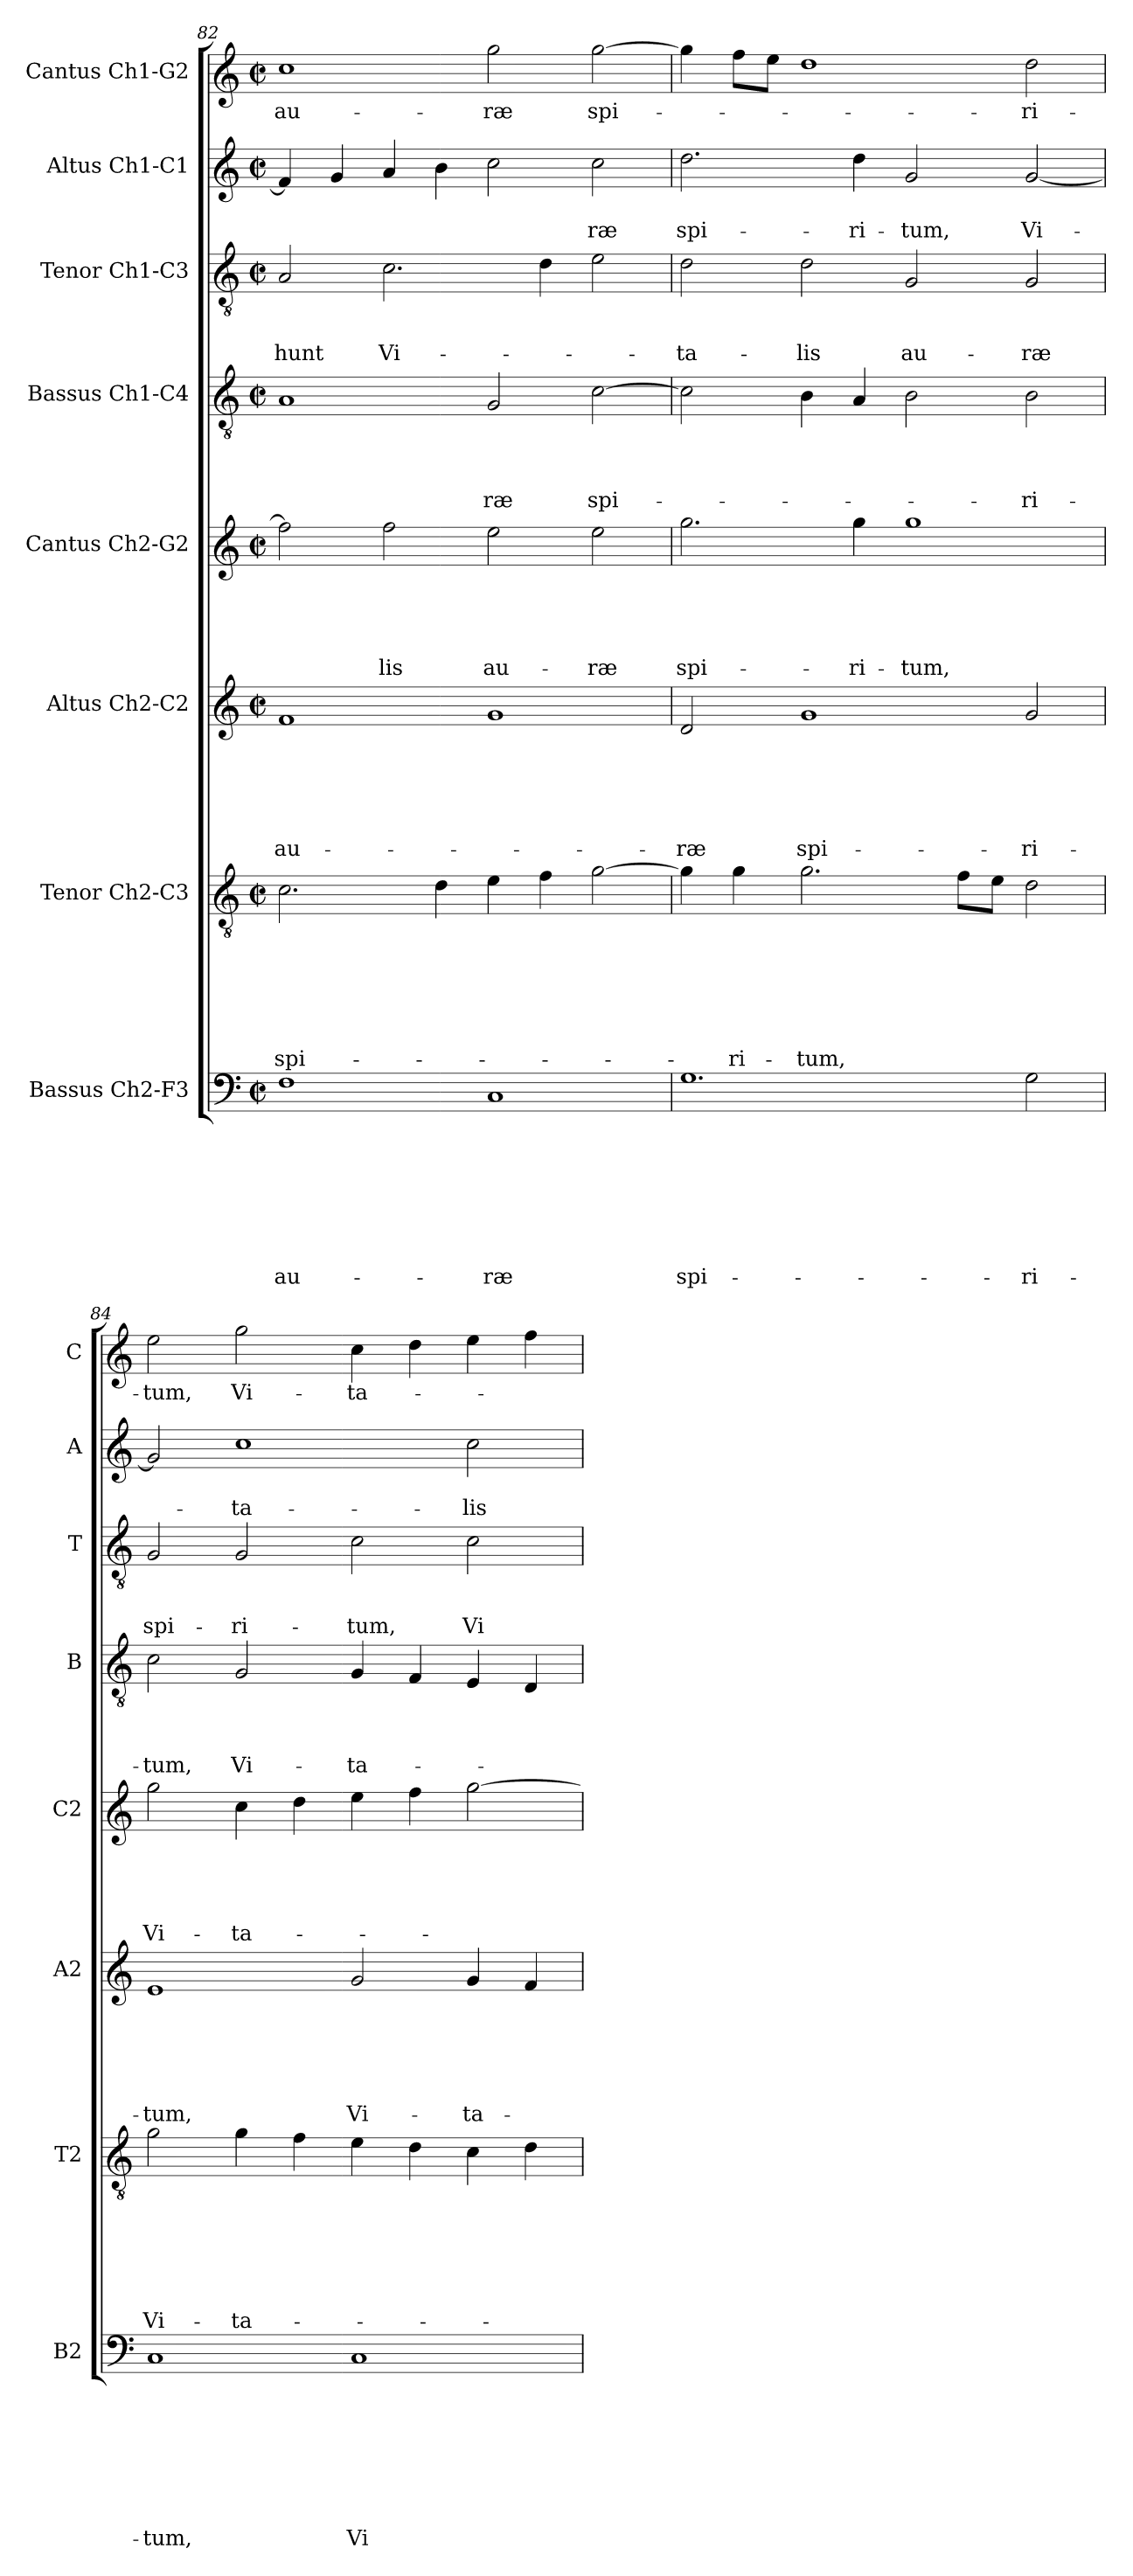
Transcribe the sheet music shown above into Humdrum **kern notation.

**kern	**text	**text	**text	**text	**text	**text	**text	**text	**kern	**text	**text	**text	**text	**text	**text	**text	**kern	**text	**text	**text	**text	**text	**text	**kern	**text	**text	**text	**text	**text	**kern	**text	**text	**text	**text	**kern	**text	**text	**text	**kern	**text	**text	**kern	**text
*part8	*part8	*part8	*part8	*part8	*part8	*part8	*part8	*part8	*part7	*part7	*part7	*part7	*part7	*part7	*part7	*part7	*part6	*part6	*part6	*part6	*part6	*part6	*part6	*part5	*part5	*part5	*part5	*part5	*part5	*part4	*part4	*part4	*part4	*part4	*part3	*part3	*part3	*part3	*part2	*part2	*part2	*part1	*part1
*staff8	*staff8	*staff8	*staff8	*staff8	*staff8	*staff8	*staff8	*staff8	*staff7	*staff7	*staff7	*staff7	*staff7	*staff7	*staff7	*staff7	*staff6	*staff6	*staff6	*staff6	*staff6	*staff6	*staff6	*staff5	*staff5	*staff5	*staff5	*staff5	*staff5	*staff4	*staff4	*staff4	*staff4	*staff4	*staff3	*staff3	*staff3	*staff3	*staff2	*staff2	*staff2	*staff1	*staff1
*I"Bassus Ch2-F3	*	*	*	*	*	*	*	*	*I"Tenor Ch2-C3	*	*	*	*	*	*	*	*I"Altus Ch2-C2	*	*	*	*	*	*	*I"Cantus Ch2-G2	*	*	*	*	*	*I"Bassus Ch1-C4	*	*	*	*	*I"Tenor Ch1-C3	*	*	*	*I"Altus Ch1-C1	*	*	*I"Cantus Ch1-G2	*
*I'B2	*	*	*	*	*	*	*	*	*I'T2	*	*	*	*	*	*	*	*I'A2	*	*	*	*	*	*	*I'C2	*	*	*	*	*	*I'B	*	*	*	*	*I'T	*	*	*	*I'A	*	*	*I'C	*
*clefF4	*	*	*	*	*	*	*	*	*clefGv2	*	*	*	*	*	*	*	*clefG2	*	*	*	*	*	*	*clefG2	*	*	*	*	*	*clefGv2	*	*	*	*	*clefGv2	*	*	*	*clefG2	*	*	*clefG2	*
*k[]	*	*	*	*	*	*	*	*	*k[]	*	*	*	*	*	*	*	*k[]	*	*	*	*	*	*	*k[]	*	*	*	*	*	*k[]	*	*	*	*	*k[]	*	*	*	*k[]	*	*	*k[]	*
*C:	*	*	*	*	*	*	*	*	*C:	*	*	*	*	*	*	*	*C:	*	*	*	*	*	*	*C:	*	*	*	*	*	*C:	*	*	*	*	*C:	*	*	*	*C:	*	*	*C:	*
*M2/2	*	*	*	*	*	*	*	*	*M2/2	*	*	*	*	*	*	*	*M2/2	*	*	*	*	*	*	*M2/2	*	*	*	*	*	*M2/2	*	*	*	*	*M2/2	*	*	*	*M2/2	*	*	*M2/2	*
*met(c|)	*	*	*	*	*	*	*	*	*met(c|)	*	*	*	*	*	*	*	*met(c|)	*	*	*	*	*	*	*met(c|)	*	*	*	*	*	*met(c|)	*	*	*	*	*met(c|)	*	*	*	*met(c|)	*	*	*met(c|)	*
=82	=82	=82	=82	=82	=82	=82	=82	=82	=82	=82	=82	=82	=82	=82	=82	=82	=82	=82	=82	=82	=82	=82	=82	=82	=82	=82	=82	=82	=82	=82	=82	=82	=82	=82	=82	=82	=82	=82	=82	=82	=82	=82	=82
!	!	!	!	!	!	!	!	!LO:LY:b	!	!	!	!	!	!	!	!LO:LY:b	!	!	!	!	!	!	!LO:LY:b	!	!	!	!	!	!	!	!	!	!	!	!	!	!	!LO:LY:b	!	!	!	!	!LO:LY:b
1F	.	.	.	.	.	.	.	au-	2.c\	.	.	.	.	.	.	spi-	1f	.	.	.	.	.	au-	2ff\]	.	.	.	.	.	1A	.	.	.	.	2A/	.	.	-hunt	4f/]	.	.	1cc	au-
.	.	.	.	.	.	.	.	.	.	.	.	.	.	.	.	.	.	.	.	.	.	.	.	.	.	.	.	.	.	.	.	.	.	.	.	.	.	.	4g/	.	.	.	.
!	!	!	!	!	!	!	!	!	!	!	!	!	!	!	!	!	!	!	!	!	!	!	!	!	!	!	!	!	!LO:LY:b	!	!	!	!	!	!	!	!	!LO:LY:b	!	!	!	!	!
.	.	.	.	.	.	.	.	.	.	.	.	.	.	.	.	.	.	.	.	.	.	.	.	2ff\	.	.	.	.	-lis	.	.	.	.	.	2.c\	.	.	Vi-	4a/	.	.	.	.
.	.	.	.	.	.	.	.	.	4d\	.	.	.	.	.	.	.	.	.	.	.	.	.	.	.	.	.	.	.	.	.	.	.	.	.	.	.	.	.	4b\	.	.	.	.
!	!	!	!	!	!	!	!	!LO:LY:b	!	!	!	!	!	!	!	!	!	!	!	!	!	!	!	!	!	!	!	!	!LO:LY:b	!	!	!	!	!LO:LY:b	!	!	!	!	!	!	!	!	!LO:LY:b
1C	.	.	.	.	.	.	.	-ræ	4e\	.	.	.	.	.	.	.	1g	.	.	.	.	.	.	2ee\	.	.	.	.	au-	2G/	.	.	.	-ræ	.	.	.	.	2cc\	.	.	2gg\	-ræ
.	.	.	.	.	.	.	.	.	4f\	.	.	.	.	.	.	.	.	.	.	.	.	.	.	.	.	.	.	.	.	.	.	.	.	.	4d\	.	.	.	.	.	.	.	.
!	!	!	!	!	!	!	!	!	!	!	!	!	!	!	!	!	!	!	!	!	!	!	!	!	!	!	!	!	!LO:LY:b	!	!	!	!	!LO:LY:b	!	!	!	!	!	!	!LO:LY:b	!	!LO:LY:b
.	.	.	.	.	.	.	.	.	[2g\	.	.	.	.	.	.	.	.	.	.	.	.	.	.	2ee\	.	.	.	.	-ræ	[2c\	.	.	.	spi-	2e\	.	.	.	2cc\	.	-ræ	[2gg\	spi-
=83	=83	=83	=83	=83	=83	=83	=83	=83	=83	=83	=83	=83	=83	=83	=83	=83	=83	=83	=83	=83	=83	=83	=83	=83	=83	=83	=83	=83	=83	=83	=83	=83	=83	=83	=83	=83	=83	=83	=83	=83	=83	=83	=83
!	!	!	!	!	!	!	!	!LO:LY:b	!	!	!	!	!	!	!	!	!	!	!	!	!	!	!LO:LY:b	!	!	!	!	!	!LO:LY:b	!	!	!	!	!	!	!	!	!LO:LY:b	!	!	!LO:LY:b	!	!
1.G	.	.	.	.	.	.	.	spi-	4g\]	.	.	.	.	.	.	.	2d/	.	.	.	.	.	-ræ	2.gg\	.	.	.	.	spi-	2c\]	.	.	.	.	2d\	.	.	-ta-	2.dd\	.	spi-	4gg\]	.
!	!	!	!	!	!	!	!	!	!	!	!	!	!	!	!	!LO:LY:b	!	!	!	!	!	!	!	!	!	!	!	!	!	!	!	!	!	!	!	!	!	!	!	!	!	!	!
.	.	.	.	.	.	.	.	.	4g\	.	.	.	.	.	.	-ri-	.	.	.	.	.	.	.	.	.	.	.	.	.	.	.	.	.	.	.	.	.	.	.	.	.	8ff\L	.
.	.	.	.	.	.	.	.	.	.	.	.	.	.	.	.	.	.	.	.	.	.	.	.	.	.	.	.	.	.	.	.	.	.	.	.	.	.	.	.	.	.	8ee\J	.
!	!	!	!	!	!	!	!	!	!	!	!	!	!	!	!	!LO:LY:b	!	!	!	!	!	!	!LO:LY:b	!	!	!	!	!	!	!	!	!	!	!	!	!	!	!LO:LY:b	!	!	!	!	!
.	.	.	.	.	.	.	.	.	2.g\	.	.	.	.	.	.	-tum,	1g	.	.	.	.	.	spi-	.	.	.	.	.	.	4B\	.	.	.	.	2d\	.	.	-lis	.	.	.	1dd	.
!	!	!	!	!	!	!	!	!	!	!	!	!	!	!	!	!	!	!	!	!	!	!	!	!	!	!	!	!	!LO:LY:b	!	!	!	!	!	!	!	!	!	!	!	!LO:LY:b	!	!
.	.	.	.	.	.	.	.	.	.	.	.	.	.	.	.	.	.	.	.	.	.	.	.	4gg\	.	.	.	.	-ri-	4A/	.	.	.	.	.	.	.	.	4dd\	.	-ri-	.	.
!	!	!	!	!	!	!	!	!	!	!	!	!	!	!	!	!	!	!	!	!	!	!	!	!	!	!	!	!	!LO:LY:b	!	!	!	!	!	!	!	!	!LO:LY:b	!	!	!LO:LY:b	!	!
.	.	.	.	.	.	.	.	.	.	.	.	.	.	.	.	.	.	.	.	.	.	.	.	1gg	.	.	.	.	-tum,	2B\	.	.	.	.	2G/	.	.	au-	2g/	.	-tum,	.	.
.	.	.	.	.	.	.	.	.	8f\L	.	.	.	.	.	.	.	.	.	.	.	.	.	.	.	.	.	.	.	.	.	.	.	.	.	.	.	.	.	.	.	.	.	.
.	.	.	.	.	.	.	.	.	8e\J	.	.	.	.	.	.	.	.	.	.	.	.	.	.	.	.	.	.	.	.	.	.	.	.	.	.	.	.	.	.	.	.	.	.
!	!	!	!	!	!	!	!	!LO:LY:b	!	!	!	!	!	!	!	!	!	!	!	!	!	!	!LO:LY:b	!	!	!	!	!	!	!	!	!	!	!LO:LY:b	!	!	!	!LO:LY:b	!	!	!LO:LY:b	!	!LO:LY:b
2G\	.	.	.	.	.	.	.	-ri-	2d\	.	.	.	.	.	.	.	2g/	.	.	.	.	.	-ri-	.	.	.	.	.	.	2B\	.	.	.	-ri-	2G/	.	.	-ræ	[2g/	.	Vi-	2dd\	-ri-
!!LO:LB:g=z
=84	=84	=84	=84	=84	=84	=84	=84	=84	=84	=84	=84	=84	=84	=84	=84	=84	=84	=84	=84	=84	=84	=84	=84	=84	=84	=84	=84	=84	=84	=84	=84	=84	=84	=84	=84	=84	=84	=84	=84	=84	=84	=84	=84
!	!	!	!	!	!	!	!	!LO:LY:b	!	!	!	!	!	!	!	!LO:LY:b	!	!	!	!	!	!	!LO:LY:b	!	!	!	!	!	!LO:LY:b	!	!	!	!	!LO:LY:b	!	!	!	!LO:LY:b	!	!	!	!	!LO:LY:b
1C	.	.	.	.	.	.	.	-tum,	2g\	.	.	.	.	.	.	Vi-	1e	.	.	.	.	.	-tum,	2gg\	.	.	.	.	Vi-	2c\	.	.	.	-tum,	2G/	.	.	spi-	2g/]	.	.	2ee\	-tum,
!	!	!	!	!	!	!	!	!	!	!	!	!	!	!	!	!LO:LY:b	!	!	!	!	!	!	!	!	!	!	!	!	!LO:LY:b	!	!	!	!	!LO:LY:b	!	!	!	!LO:LY:b	!	!	!LO:LY:b	!	!LO:LY:b
.	.	.	.	.	.	.	.	.	4g\	.	.	.	.	.	.	-ta-	.	.	.	.	.	.	.	4cc\	.	.	.	.	-ta-	2G/	.	.	.	Vi-	2G/	.	.	-ri-	1cc	.	-ta-	2gg\	Vi-
.	.	.	.	.	.	.	.	.	4f\	.	.	.	.	.	.	.	.	.	.	.	.	.	.	4dd\	.	.	.	.	.	.	.	.	.	.	.	.	.	.	.	.	.	.	.
!	!	!	!	!	!	!	!	!LO:LY:b	!	!	!	!	!	!	!	!	!	!	!	!	!	!	!LO:LY:b	!	!	!	!	!	!	!	!	!	!	!LO:LY:b	!	!	!	!LO:LY:b	!	!	!	!	!LO:LY:b
1C	.	.	.	.	.	.	.	Vi-	4e\	.	.	.	.	.	.	.	2g/	.	.	.	.	.	Vi-	4ee\	.	.	.	.	.	4G/	.	.	.	-ta-	2c\	.	.	-tum,	.	.	.	4cc\	-ta-
.	.	.	.	.	.	.	.	.	4d\	.	.	.	.	.	.	.	.	.	.	.	.	.	.	4ff\	.	.	.	.	.	4F/	.	.	.	.	.	.	.	.	.	.	.	4dd\	.
!	!	!	!	!	!	!	!	!	!	!	!	!	!	!	!	!	!	!	!	!	!	!	!LO:LY:b	!	!	!	!	!	!	!	!	!	!	!	!	!	!	!LO:LY:b	!	!	!LO:LY:b	!	!
.	.	.	.	.	.	.	.	.	4c\	.	.	.	.	.	.	.	4g/	.	.	.	.	.	-ta-	[2gg\	.	.	.	.	.	4E/	.	.	.	.	2c\	.	.	Vi-	2cc\	.	-lis	4ee\	.
.	.	.	.	.	.	.	.	.	4d\	.	.	.	.	.	.	.	4f/	.	.	.	.	.	.	.	.	.	.	.	.	4D/	.	.	.	.	.	.	.	.	.	.	.	4ff\	.
=	=	=	=	=	=	=	=	=	=	=	=	=	=	=	=	=	=	=	=	=	=	=	=	=	=	=	=	=	=	=	=	=	=	=	=	=	=	=	=	=	=	=	=
*-	*-	*-	*-	*-	*-	*-	*-	*-	*-	*-	*-	*-	*-	*-	*-	*-	*-	*-	*-	*-	*-	*-	*-	*-	*-	*-	*-	*-	*-	*-	*-	*-	*-	*-	*-	*-	*-	*-	*-	*-	*-	*-	*-
